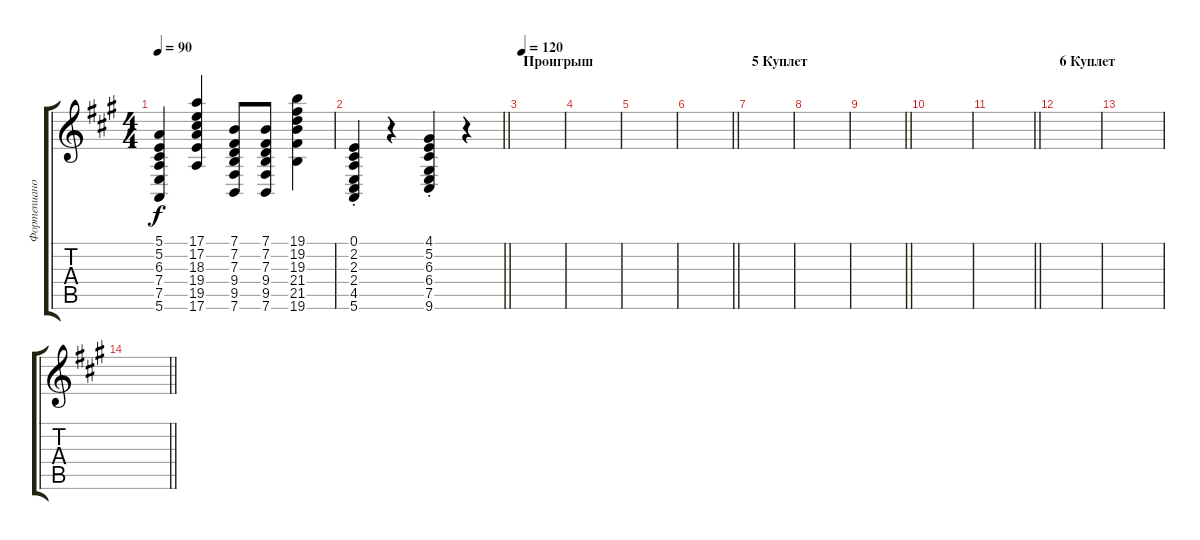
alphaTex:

\track ("Фортепиано 1" "Фортепиано") {instrument electricgrandpiano}
\staff {score tabs}
\tuning (E4 B3 G3 D3 A2 E2) {hide}
\ts (4 4)
\tempo 90
\clef g2
\ks f#minor
(5.1 5.2 6.3 7.4 7.5 5.6).4{dy f} (17.1 17.2 18.3 19.4 19.5 17.6).4 (7.1 7.2 7.3 9.4 9.5 7.6).8 (7.1 7.2 7.3 9.4 9.5 7.6).8 (19.1 19.2 19.3 21.4 21.5 19.6).4 |
\barLineRight lightlight
(0.1{st} 2.2{st} 2.3{st} 2.4{st} 4.5{st} 5.6{st}).4 r.4 (4.1{st} 5.2{st} 6.3{st} 6.4{st} 7.5{st} 9.6{st}).4 r.4 |
\section ("" "Проигрыш")
\tempo 120
|
|
|
\barLineRight lightlight
|
\section ("" "5 Куплет")
|
|
\barLineRight lightlight
|
|
\barLineRight lightlight
|
\section ("" "6 Куплет")
|
|
\barLineRight lightlight
